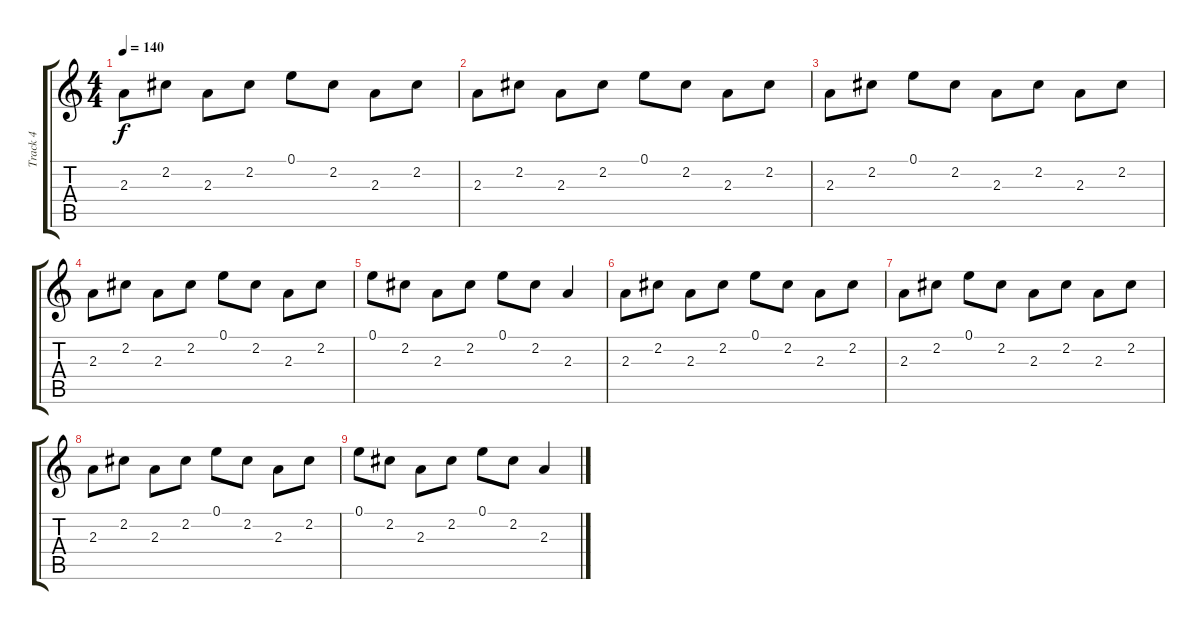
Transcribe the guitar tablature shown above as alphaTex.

\track ("Track 4" "Track 4") {instrument overdrivenguitar}
\staff {score tabs}
\tuning (E4 B3 G3 D3 A2 E2) {hide}
\ts (4 4)
\tempo 140
\clef g2
\ks c
2.3.8{dy f} 2.2.8 2.3.8 2.2.8 0.1.8 2.2.8 2.3.8 2.2.8{volume 15 instrument overdrivenguitar} |
2.3.8 2.2.8 2.3.8 2.2.8 0.1.8 2.2.8 2.3.8 2.2.8 |
2.3.8 2.2.8 0.1.8 2.2.8 2.3.8 2.2.8 2.3.8 2.2.8 |
2.3.8 2.2.8 2.3.8 2.2.8 0.1.8 2.2.8 2.3.8 2.2.8 |
0.1.8 2.2.8 2.3.8 2.2.8 0.1.8 2.2.8 2.3.4 |
2.3.8 2.2.8 2.3.8 2.2.8 0.1.8 2.2.8 2.3.8 2.2.8 |
2.3.8 2.2.8 0.1.8 2.2.8 2.3.8 2.2.8 2.3.8 2.2.8 |
2.3.8 2.2.8 2.3.8 2.2.8 0.1.8 2.2.8 2.3.8 2.2.8 |
0.1.8 2.2.8 2.3.8 2.2.8 0.1.8 2.2.8 2.3.4
